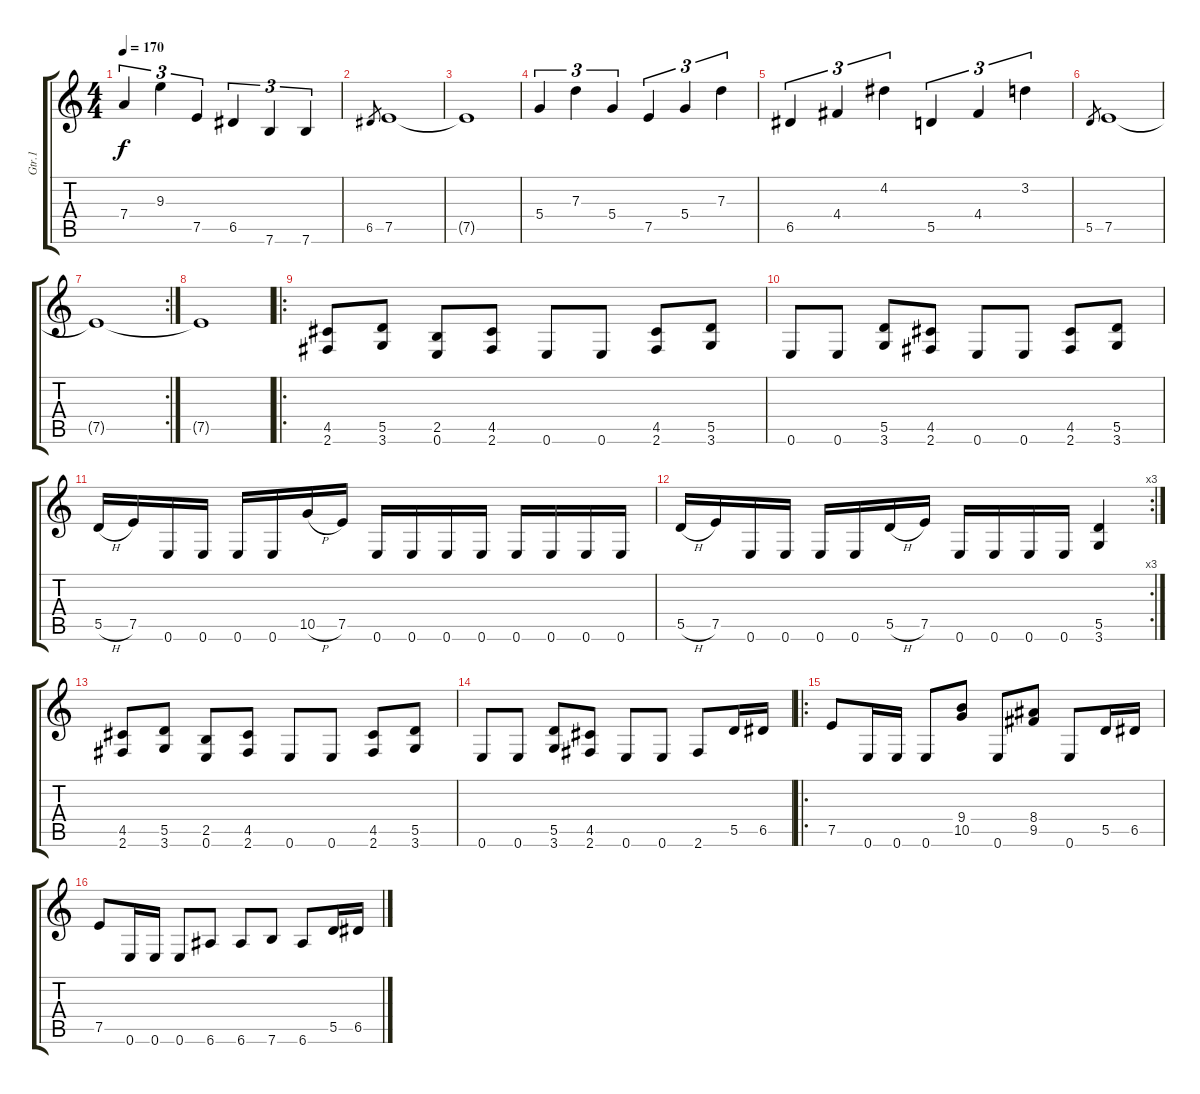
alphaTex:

\track ("Gtr.1" "Gtr.1") {instrument distortionguitar}
\staff {score tabs}
\tuning (E4 B3 G3 D3 A2 E2) {hide}
\ts (4 4)
\tempo 170
\clef g2
\ks c
7.4.4{tu (3 2) dy f} 9.3.4{tu (3 2)} 7.5.4{tu (3 2)} 6.5.4{tu (3 2)} 7.6.4{tu (3 2)} 7.6.4{tu (3 2)} |
6.5.8{gr} 7.5.1 |
7.5{t}.1 |
5.4.4{tu (3 2)} 7.3.4{tu (3 2)} 5.4.4{tu (3 2)} 7.5.4{tu (3 2)} 5.4.4{tu (3 2)} 7.3.4{tu (3 2)} |
6.5.4{tu (3 2)} 4.4.4{tu (3 2)} 4.2.4{tu (3 2)} 5.5.4{tu (3 2)} 4.4.4{tu (3 2)} 3.2.4{tu (3 2)} |
5.5.8{gr} 7.5.1 |
\rc 2
7.5{t}.1 |
7.5{t}.1 |
\ro
(4.5 2.6).8 (5.5 3.6).8 (2.5 0.6).8 (4.5 2.6).8 0.6.8 0.6.8 (4.5 2.6).8 (5.5 3.6).8 |
0.6.8 0.6.8 (5.5 3.6).8 (4.5 2.6).8 0.6.8 0.6.8 (4.5 2.6).8 (5.5 3.6).8 |
5.5{h}.16 7.5.16 0.6.16 0.6.16 0.6.16 0.6.16 10.5{h}.16 7.5.16 0.6.16 0.6.16 0.6.16 0.6.16 0.6.16 0.6.16 0.6.16 0.6.16 |
\rc 3
5.5{h}.16 7.5.16 0.6.16 0.6.16 0.6.16 0.6.16 5.5{h}.16 7.5.16 0.6.16 0.6.16 0.6.16 0.6.16 (5.5 3.6).4 |
(4.5 2.6).8 (5.5 3.6).8 (2.5 0.6).8 (4.5 2.6).8 0.6.8 0.6.8 (4.5 2.6).8 (5.5 3.6).8 |
0.6.8 0.6.8 (5.5 3.6).8 (4.5 2.6).8 0.6.8 0.6.8 2.6.8 5.5.16 6.5.16 |
\ro
7.5.8 0.6.16 0.6.16 0.6.8 (9.4 10.5).8 0.6.8 (8.4 9.5).8 0.6.8 5.5.16 6.5.16 |
7.5.8 0.6.16 0.6.16 0.6.8 6.6.8 6.6.8 7.6.8 6.6.8 5.5.16 6.5.16
